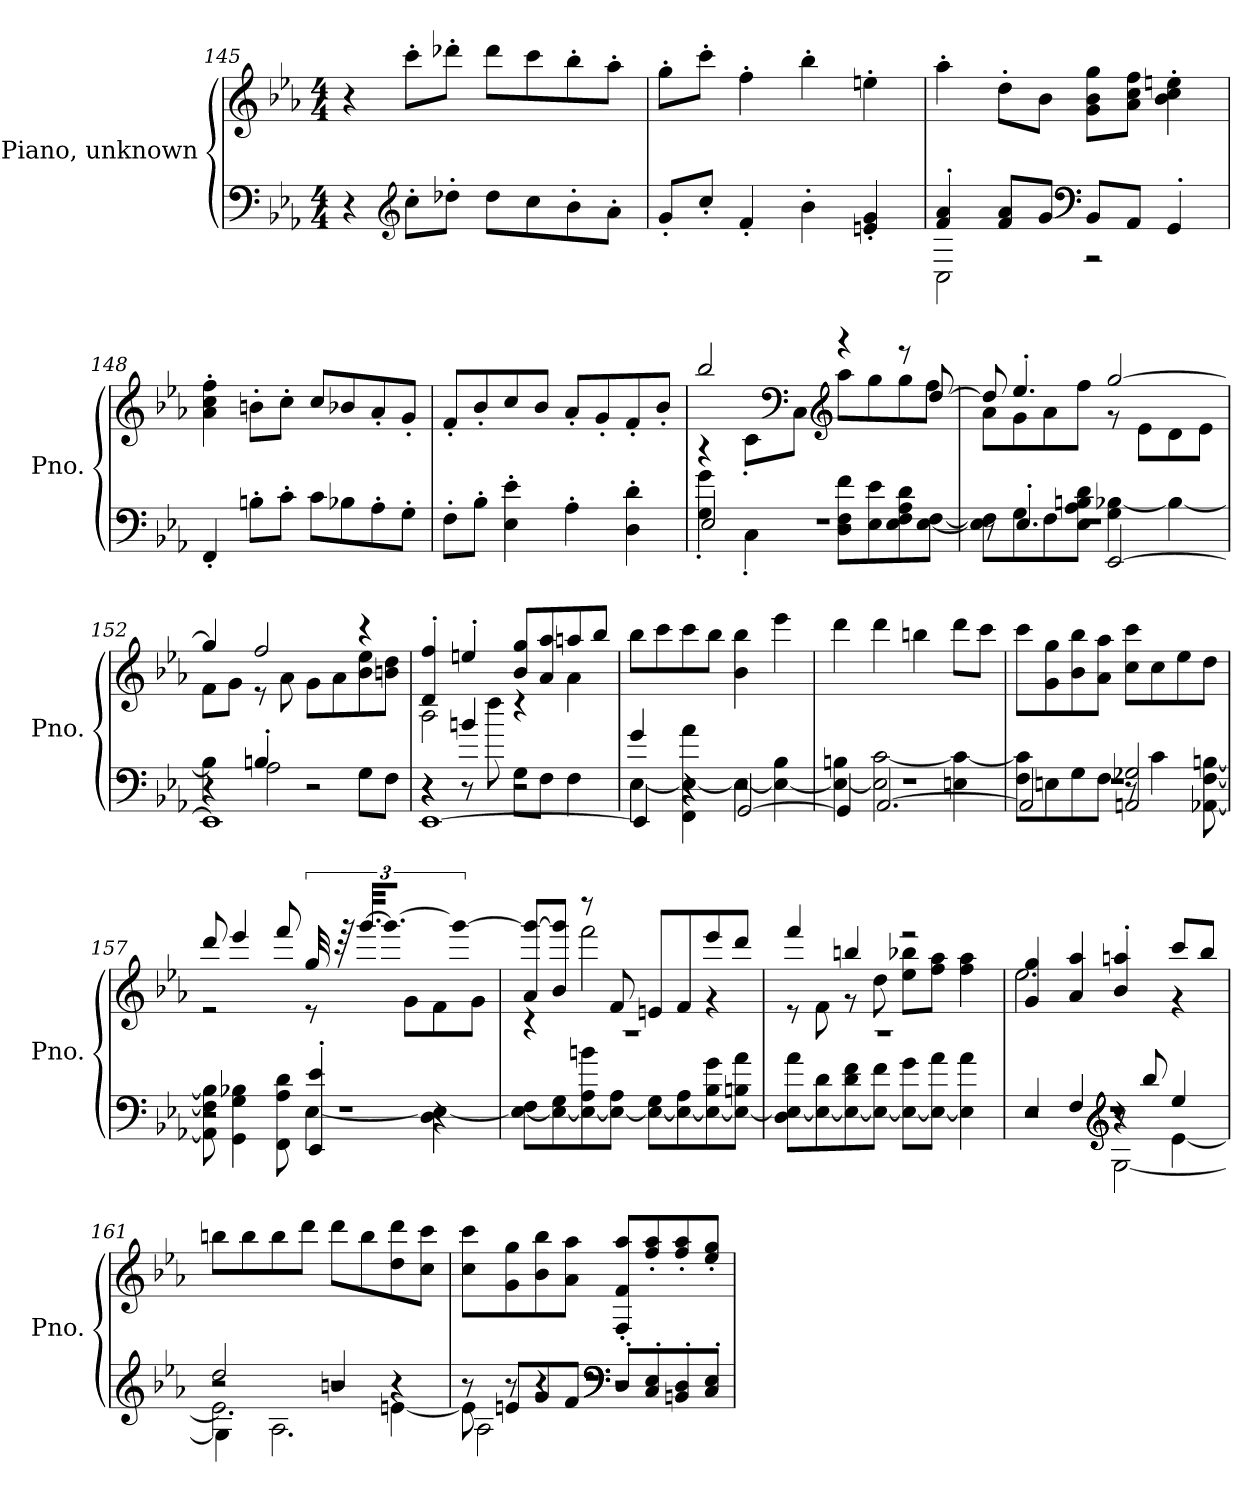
**kern	**kern
*part1	*part1
*staff2	*staff1
*I"Piano, unknown	*
*I'Pno.	*
*clefF4	*clefG2
*k[b-e-a-]	*k[b-e-a-]
*M4/4	*M4/4
=145	=145
4r	4r
*clefG2	*
8cc'\L	8ccc'\L
8dd-X'\J	8ddd-X'\J
8dd-\L	8ddd-\L
8cc\	8ccc\
8b-'\	8bb-'\
8a-'\J	8aa-'\J
=146	=146
8g'/L	8gg'\L
8cc'/J	8ccc'\J
4f'/	4ff'\
4b-'\	4bb-'\
4en/' 4g/'	4een'\
=147	=147
*^	*
4f/' 4a-/'	2C\	4aa-'\
8f/ 8a-/L	.	8dd'\L
8g/J	.	8b-\J
*clefF4	*	*
8BB-/L	2r	8g\ 8b-\ 8gg\L
8AA-/J	.	8a-\ 8cc\ 8ff\J
4GG'/	.	4b-\' 4cc\' 4een\'
*v	*v	*
!!LO:LB:g=z
=148	=148
4FF'/	4a-\' 4cc\' 4ff\'
8Bn'\L	8bn'\L
8c'\J	8cc'\J
8c\L	8cc/L
8B-X\	8b-X/
8A-'\	8a-'/
8G'\J	8g'/J
=149	=149
8F'\L	8f'/L
8B-'\J	8b-'/
4E-\' 4e-\'	8cc/
.	8b-/J
4A-'\	8a-'/L
.	8g'/
4D\' 4d\'	8f'/
.	8b-'/J
=150	=150
*^	*^
*	*^	*	*
1r	4G\' 4g\'	2E-/	2bb-/	4r
.	4C'\	.	.	8c'\L
*	*	*	*clefF4	*
.	.	.	.	8C\J
*	*	*	*clefG2	*
.	8D\ 8F\ 8f\L	2r	4r	8aa-\L
.	8E-\ 8e-\	.	.	8gg\
.	8E-\ 8F\ 8A-\ 8d\	.	8r	8gg\
.	[8E-\ [8F\J	.	[8dd/	8ff\J
=151	=151	=151	=151	=151
1r	8E-\] 8F\]L	8r	8dd/]	8a-\L
.	8G\	4.E-'/	4.ee-'/	8g\
.	8F\	.	.	8a-\
.	8E-\ 8A-\ 8Bn\ 8d\J	.	.	8ff\J
.	4G\ [4B-X\	[2EE-/	[2gg/	8r
.	.	.	.	8e-\L
.	4B-\_	.	.	8d\
.	.	.	.	8e-\J
!!LO:LB:g=z	!!
=152	=152	=152	=152	=152
4r	4B-\]	1EE-]	4gg/]	8f\L
.	.	.	.	8g\J
4Bn'/	2A-\	.	2ff/	8r
.	.	.	.	8a-\
2r	.	.	.	8g\L
.	.	.	.	8a-\
.	8G\L	.	4r	8b-\ 8ee-\
.	8F\J	.	.	8bn\ 8dd\J
=153	=153	=153	=153	=153
4r	4r	[1EE-	4d/' 4ff/'	2A-\
4bn/	8r	.	4een'/	.
.	8ff\	.	.	.
2r	8G\L	.	8b-/ 8gg/L	4r
.	8F\J	.	8a-/ 8aa-/	.
.	4F\	.	8aan/	4a-\
.	.	.	8bb-/J	.
*	*	*	*v	*v
=154	=154	=154	=154
4g/	[4E-\	4EE-/]	8bb-\L
.	.	.	8ccc\
4r	4FF\ 4E-\_ 4a-\	4r	8ccc\
.	.	.	8bb-\J
2r	4E-\_	[2GG/	4b-\ 4bb-\
.	4E-\_ 4B-\	.	4eee-\
=155	=155	=155	=155
1r	4E-\_ 4Bn\	4GG/]	4ddd\
.	2E-\] [2c\	[2.AA-/	4ddd\
.	.	.	4bbn\
.	4En\ 4c\_	.	8ddd\L
.	.	.	8ccc\J
!!LO:LB:g=z
=156	=156	=156	=156
1r	8F\ 8c\]L	2AA-/]	8ccc\L
.	8En\	.	8g\ 8gg\
.	8G\	.	8b-\ 8bb-\
.	8F\J	.	8a-\ 8aa-\J
.	8r	2AAn/ 2G-X/	8cc\ 8ccc\L
.	4c\	.	8cc\
.	.	.	8ee-\
.	[8AA-X\ [8F\ [8Bn\	.	8dd\J
=157	=157	=157	=157
*	*	*	*^
1r	8AA-\] 8F\] 8B\]	2r	8ddd/	2r
.	4GG\ 4G\ 4B-X\	.	4eee-/	.
.	8FF\ 8A-\ 8d\	.	8fff/	.
.	[4E-\	4EE-/' 4e-/'	48gg/	8r
.	.	.	96r	.
.	.	.	[48.ggg/KKL	.
.	.	.	8.ggg/J_	.
.	.	.	.	8g\L
.	4D\ 4E-\_	4r	4ggg/_	8f\
.	.	.	.	8g\J
*	*v	*v	*	*
=158	=158	=158	=158
1r	8E-\_ 8F\L	8a-/ 8ggg/_L	4r
.	8E-\_ 8G\	8b-/ 8ggg/]J	.
.	8E-\_ 8A-\ 8bn\	8r	2fff\
.	8E-\_ 8A-\J	8f/	.
.	8E-\_ 8G\L	8en/L	.
.	8E-\_ 8A-\	8f/	.
.	8E-\_ 8B-\ 8g\	8eee-/	4r
.	8E-\_ 8Bn\ 8a-\J	8ddd/J	.
!!LO:PB:g=z	!!
=159	=159	=159	=159
1r	8D\ 8E-\_ 8a-\L	4fff/	8r
.	8E-\_ 8d\	.	8f\
.	8E-\_ 8d\ 8f\	4bbn/	8r
.	8E-\_ 8f\J	.	8dd\
.	8E-\_ 8g\L	2r	8ee-\ 8bb-X\L
.	8E-\_ 8a-\J	.	8ff\ 8aa-\J
.	4E-\] 4a-\	.	4ff\ 4aa-\
=160	=160	=160	=160
*^	*^	*	*
1r	2r	4E-/	2r	4g/ 4gg/	2.ee-\
.	.	4F/	.	4a-/ 4aa-/	.
*clefG2	*	*	*	*	*
.	4r	8r	[2G\	4b-/' 4aan/'	.
.	.	8bb-/	.	.	.
.	[4e-\	4ee-/	.	8ccc/L	4r
.	.	.	.	8bb-/J	.
*	*	*	*	*v	*v
=161	=161	=161	=161	=161
2dd/	2.e-\]	2r	4G\]	8bbn\L
.	.	.	.	8bb\
.	.	.	2.A-\	8bb\
.	.	.	.	8ddd\J
2r	.	4bn/	.	8ddd\L
.	.	.	.	8bb\
.	[4en\	4r	.	8dd\ 8ddd\
.	.	.	.	8cc\ 8ccc\J
!!LO:LB:g=z
=162	=162	=162	=162	=162
1r	8e\]	8r	2A-\	8cc\ 8ccc\L
.	8r	8en/L	.	8g\ 8gg\
.	4r	8g/	.	8b-\ 8bb-\
.	.	8f/J	.	8a-\ 8aa-\J
*clefF4	*	*	*	*
.	2r	8D'/L	2r	8F/' 8f/' 8aa-/'L
.	.	8C/' 8E-/'	.	8ff/' 8aa-/'
.	.	8BBn/' 8D/'	.	8ff/' 8aa-/'
.	.	8C/' 8E-/'J	.	8ee-/' 8gg/'J
*v	*v	*v	*v	*
=	=
*-	*-
